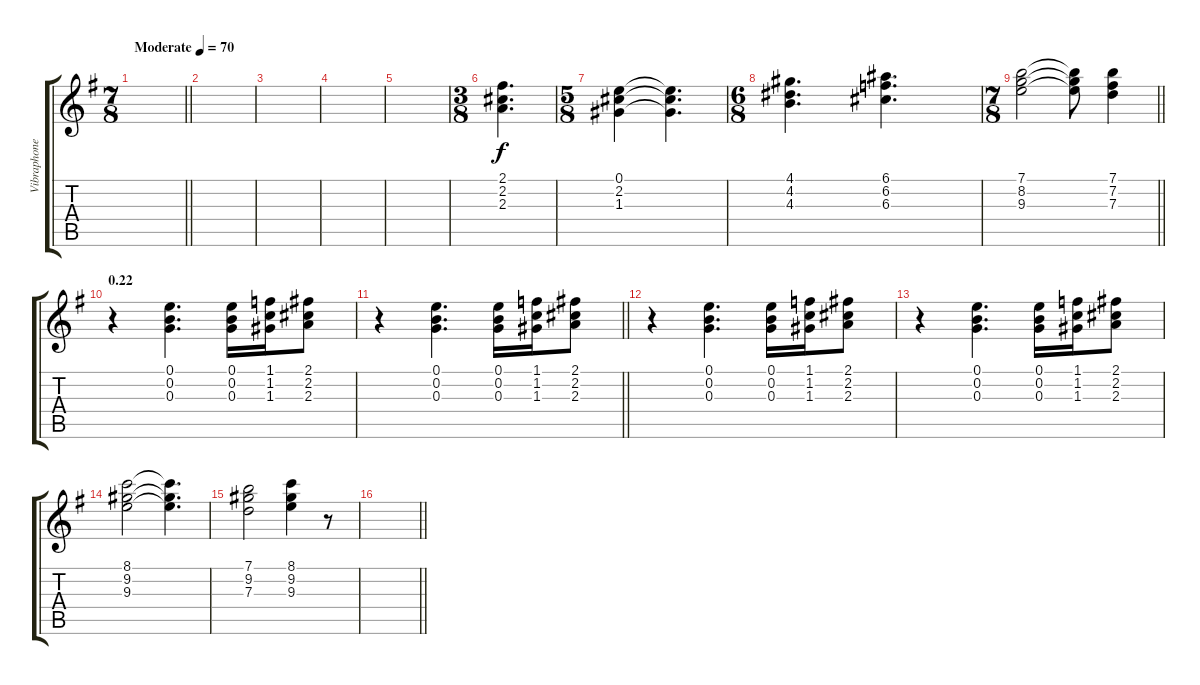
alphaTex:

\track ("Vibraphone (+12)" "Vibraphone") {instrument vibraphone}
\staff {score tabs}
\tuning (E5 B4 G4 D4 A3 E3) {hide}
\ts (7 8)
\tempo (70 "Moderate")
\clef g2
\barLineRight lightlight
\ks g
|
|
|
|
|
\ts (3 8)
(2.1 2.2 2.3).4{d} |
\ts (5 8)
(0.1 2.2 1.3).4 (0.1{t} 2.2{t} 1.3{t}).4{d} |
\ts (6 8)
(4.1 4.2 4.3).4{d} (6.1 6.2 6.3).4{d} |
\ts (7 8)
\barLineRight lightlight
(7.1 8.2 9.3).2 (7.1{t} 8.2{t} 9.3{t}).8 (7.1 7.2 7.3).4 |
\section ("" "0.22")
r.4 (0.1 0.2 0.3).4{d} (0.1 0.2 0.3).16 (1.1 1.2 1.3).16 (2.1 2.2 2.3).8 |
\barLineRight lightlight
r.4 (0.1 0.2 0.3).4{d} (0.1 0.2 0.3).16 (1.1 1.2 1.3).16 (2.1 2.2 2.3).8 |
r.4 (0.1 0.2 0.3).4{d} (0.1 0.2 0.3).16 (1.1 1.2 1.3).16 (2.1 2.2 2.3).8 |
r.4 (0.1 0.2 0.3).4{d} (0.1 0.2 0.3).16 (1.1 1.2 1.3).16 (2.1 2.2 2.3).8 |
(8.1 9.2 9.3).2 (8.1{t} 9.2{t} 9.3{t}).4{d} |
(7.1 9.2 7.3).2 (8.1 9.2 9.3).4 r.8 |
\barLineRight lightlight
